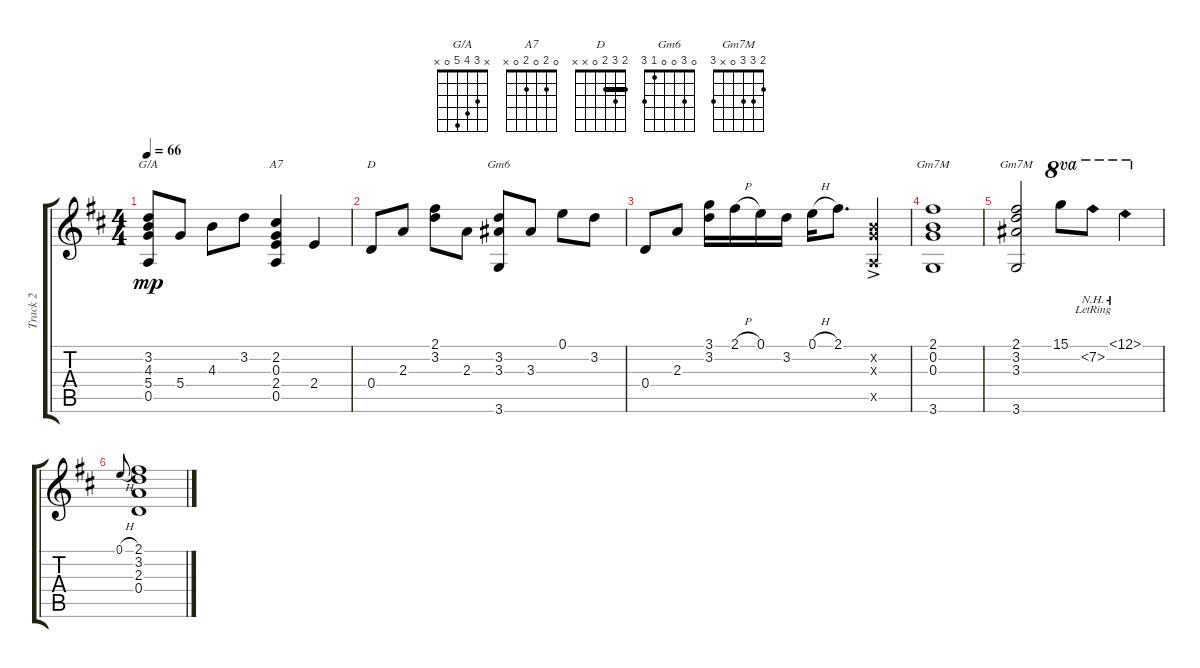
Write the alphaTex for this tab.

\track ("Track 2" "Track 2") {instrument acousticguitarnylon}
\staff {score tabs}
\tuning (E4 B3 G3 D3 A2 E2) {hide}
\chord ("G/A" x 3 4 5 0 x)
\chord ("A7" 0 2 0 2 0 x)
\chord ("D" 2 3 2 0 x x) {barre 2}
\chord ("Gm6" 0 3 0 0 1 3)
\chord ("Gm7M" 2 3 0 0 1 3)
\chord ("Gm7M" 2 3 3 0 x 3)
\ts (4 4)
\tempo 66
\clef g2
\ks d
(3.2 4.3 5.4 0.5).8{ch "G/A" dy mp} 5.4.8 4.3.8 3.2.8 (2.2 0.3 2.4 0.5).4{ch "A7"} 2.4.4 |
0.4.8{ch "D"} 2.3.8 (2.1 3.2).8 2.3.8 (3.2 3.3 3.6).8{ch "Gm6"} 3.3.8 0.1.8 3.2.8 |
0.4.8 2.3.8 (3.1 3.2).16 2.1{h}.16 0.1.16 3.2.16 0.1{h}.16 2.1.8{d} (0.2{ac x} 0.3{x} 0.5{x}).4 |
(2.1 0.2 0.3 3.6).1{ch "Gm7M"} |
(2.1 3.2 3.3 3.6).2{ch "Gm7M"} 15.1.8{ot 8va} 7.2{nh lr}.8{ot 8va} 12.1{nh lr}.4{ot 8va} |
0.1{h}.8{gr onbeat} (2.1 3.2 2.3 0.4).1
